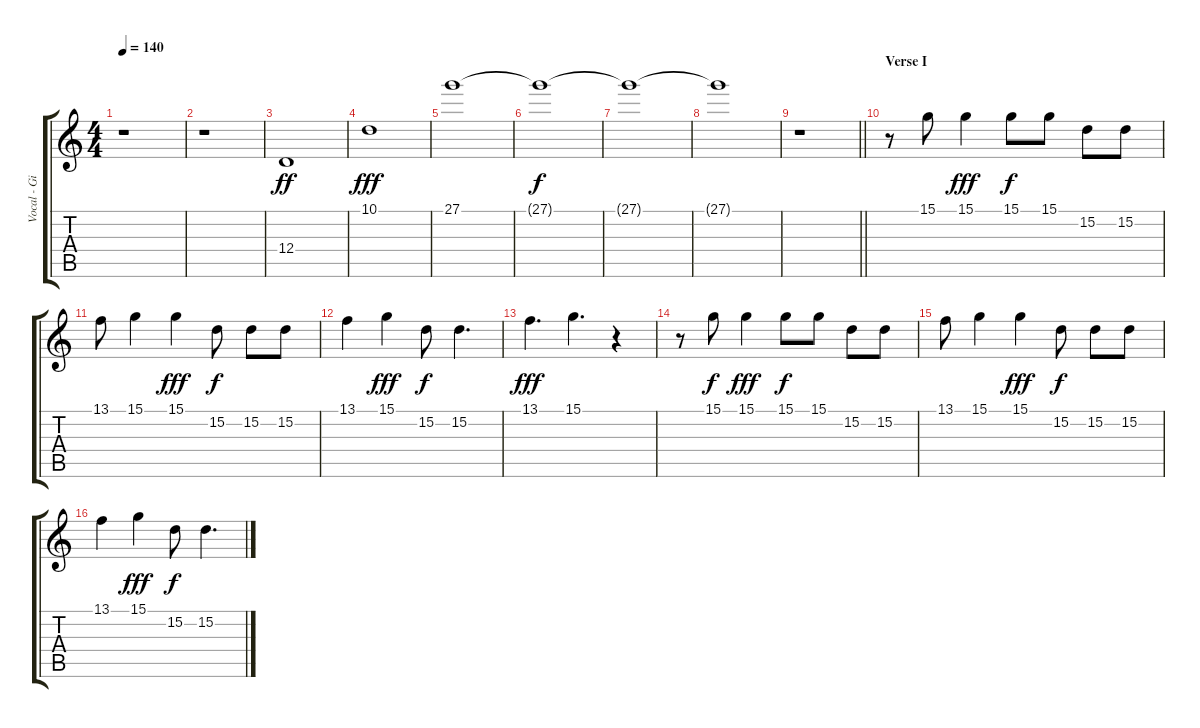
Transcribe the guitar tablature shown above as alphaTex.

\track ("Vocal - Gillan" "Vocal - Gi") {instrument lead2sawtooth}
\staff {score tabs}
\tuning (E4 B3 G3 D3 A2 E2) {hide}
\ts (4 4)
\tempo 140
\clef g2
\ks c
r.1{dy ff} |
r.1 |
12.4.1 |
10.1.1{dy fff} |
27.1.1 |
27.1{t}.1{dy f} |
27.1{t}.1 |
27.1{t}.1 |
\barLineRight lightlight
r.1 |
\section ("" "Verse I")
r.8 15.1.8{volume 13} 15.1.4{dy fff} 15.1.8{dy f} 15.1.8 15.2.8 15.2.8 |
13.1.8 15.1.4 15.1.4{dy fff} 15.2.8{dy f} 15.2.8 15.2.8 |
13.1.4 15.1.4{dy fff} 15.2.8{dy f} 15.2.4{d} |
13.1.4{d dy fff} 15.1.4{d} r.4 |
r.8 15.1.8{dy f} 15.1.4{dy fff} 15.1.8{dy f} 15.1.8 15.2.8 15.2.8 |
13.1.8 15.1.4 15.1.4{dy fff} 15.2.8{dy f} 15.2.8 15.2.8 |
13.1.4 15.1.4{dy fff} 15.2.8{dy f} 15.2.4{d}
